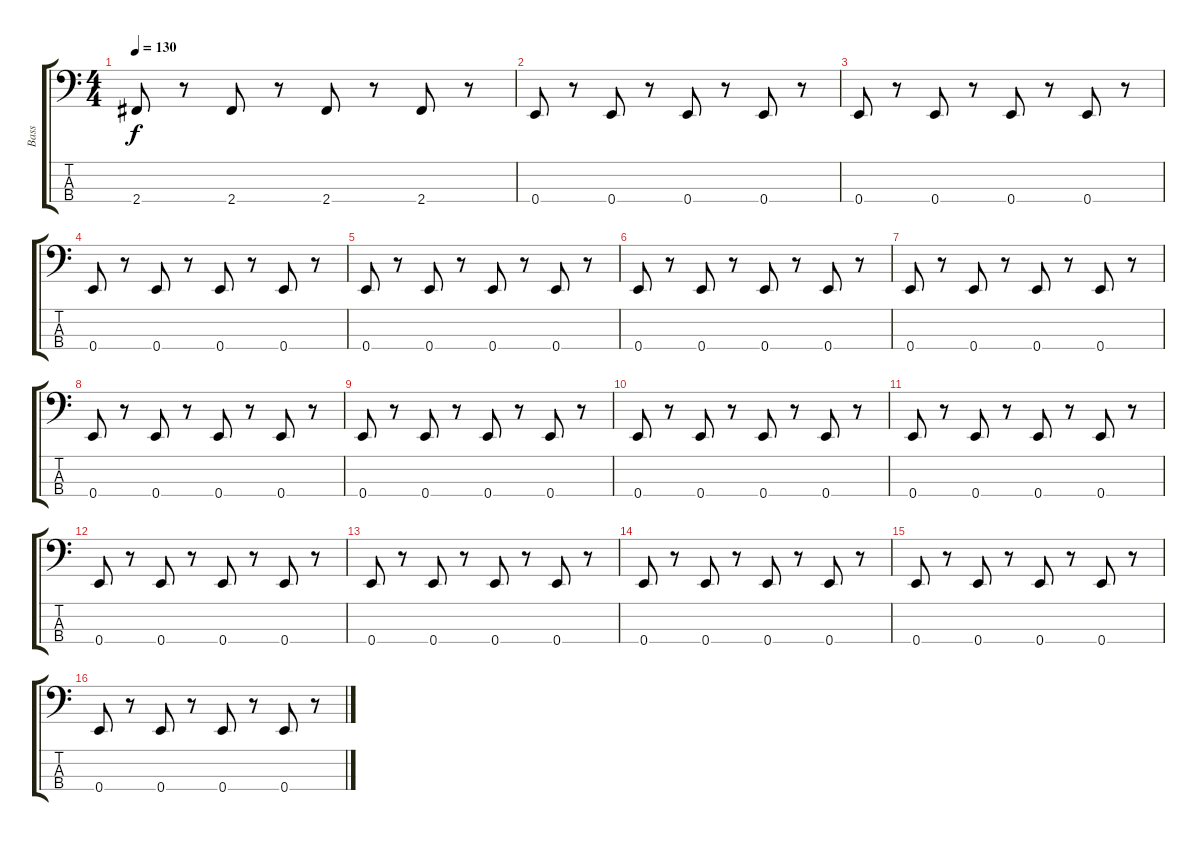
\track ("Bass" "Bass") {instrument electricbasspick}
\staff {score tabs}
\tuning (G2 D2 A1 E1) {hide}
\ts (4 4)
\tempo 130
\clef f4
\ks c
2.4.8{dy f} r.8 2.4.8 r.8 2.4.8 r.8 2.4.8 r.8 |
0.4.8 r.8 0.4.8 r.8 0.4.8 r.8 0.4.8 r.8 |
0.4.8 r.8 0.4.8 r.8 0.4.8 r.8 0.4.8 r.8 |
0.4.8 r.8 0.4.8 r.8 0.4.8 r.8 0.4.8 r.8 |
0.4.8 r.8 0.4.8 r.8 0.4.8 r.8 0.4.8 r.8 |
0.4.8 r.8 0.4.8 r.8 0.4.8 r.8 0.4.8 r.8 |
0.4.8 r.8 0.4.8 r.8 0.4.8 r.8 0.4.8 r.8 |
0.4.8 r.8 0.4.8 r.8 0.4.8 r.8 0.4.8 r.8 |
0.4.8 r.8 0.4.8 r.8 0.4.8 r.8 0.4.8 r.8 |
0.4.8 r.8 0.4.8 r.8 0.4.8 r.8 0.4.8 r.8 |
0.4.8 r.8 0.4.8 r.8 0.4.8 r.8 0.4.8 r.8 |
0.4.8 r.8 0.4.8 r.8 0.4.8 r.8 0.4.8 r.8 |
0.4.8 r.8 0.4.8 r.8 0.4.8 r.8 0.4.8 r.8 |
0.4.8 r.8 0.4.8 r.8 0.4.8 r.8 0.4.8 r.8 |
0.4.8 r.8 0.4.8 r.8 0.4.8 r.8 0.4.8 r.8 |
0.4.8 r.8 0.4.8 r.8 0.4.8 r.8 0.4.8 r.8
